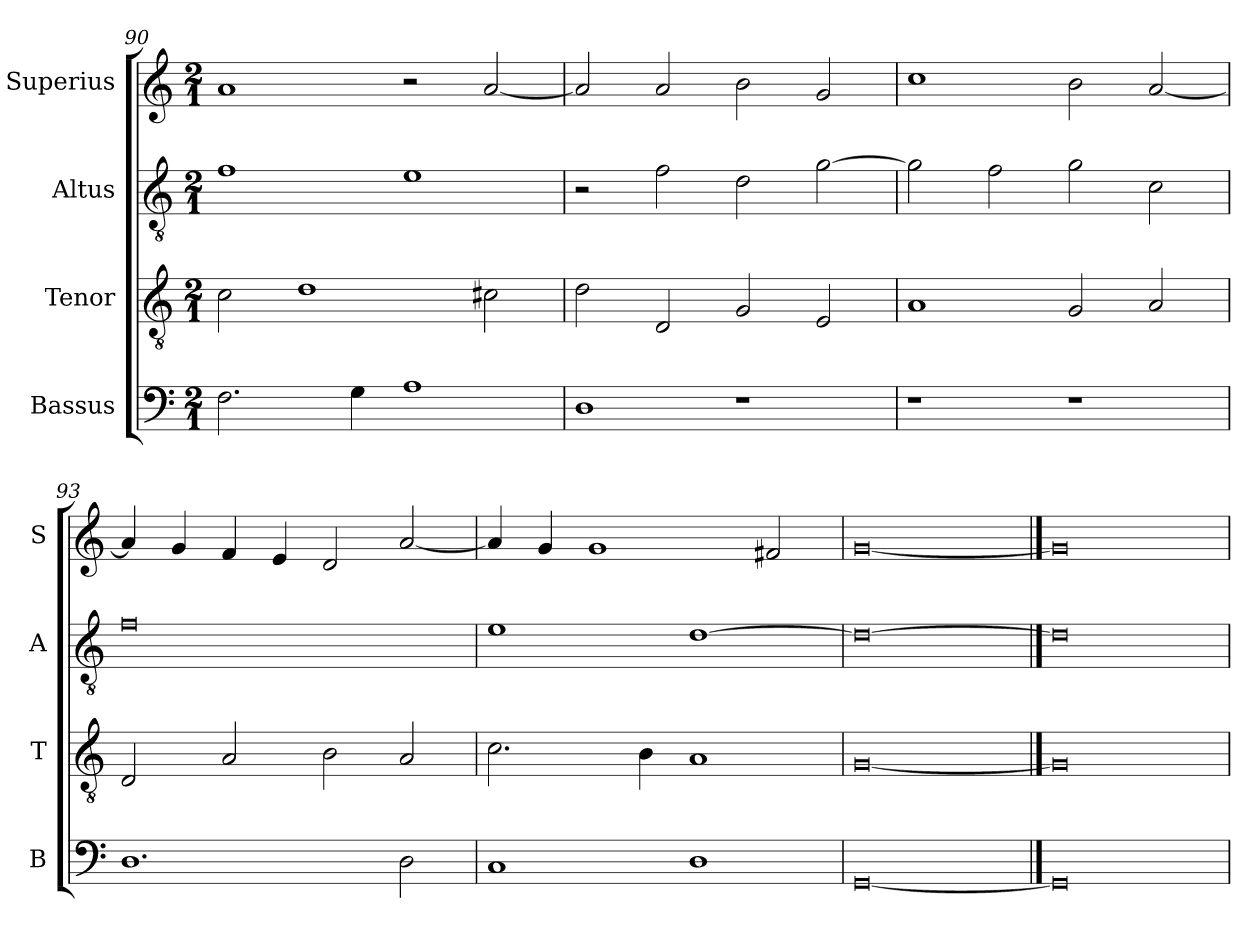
**kern	**kern	**kern	**kern
*part4	*part3	*part2	*part1
*staff4	*staff3	*staff2	*staff1
*I"Bassus	*I"Tenor	*I"Altus	*I"Superius
*I'B	*I'T	*I'A	*I'S
*clefF4	*clefGv2	*clefGv2	*clefG2
*k[]	*k[]	*k[]	*k[]
*C:	*C:	*C:	*C:
*M2/1	*M2/1	*M2/1	*M2/1
=90	=90	=90	=90
2.F	2c	1f	1a
.	1d	.	.
4G	.	.	.
1A	.	1e	2r
.	2c#X	.	[2a
=91	=91	=91	=91
1D	2d	2r	2a]
.	2D	2f	2a
1r	2G	2d	2b
.	2E	[2g	2g
=92	=92	=92	=92
1r	1A	2g]	1cc
.	.	2f	.
1r	2G	2g	2b
.	2A	2c	[2a
=93	=93	=93	=93
1.D	2D	0f	4a]
.	.	.	4g
.	2A	.	4f
.	.	.	4e
.	2B	.	2d
2D	2A	.	[2a
=94	=94	=94	=94
1C	2.c	1e	4a]
.	.	.	4g
.	.	.	1g
.	4B	.	.
1D	1A	[1d	.
.	.	.	2f#X
=95	=95	=95	=95
[0GG	[0G	0d_	[0g
==96	==96	==96	==96
0GG]	0G]	0d]	0g]
=	=	=	=
*-	*-	*-	*-
